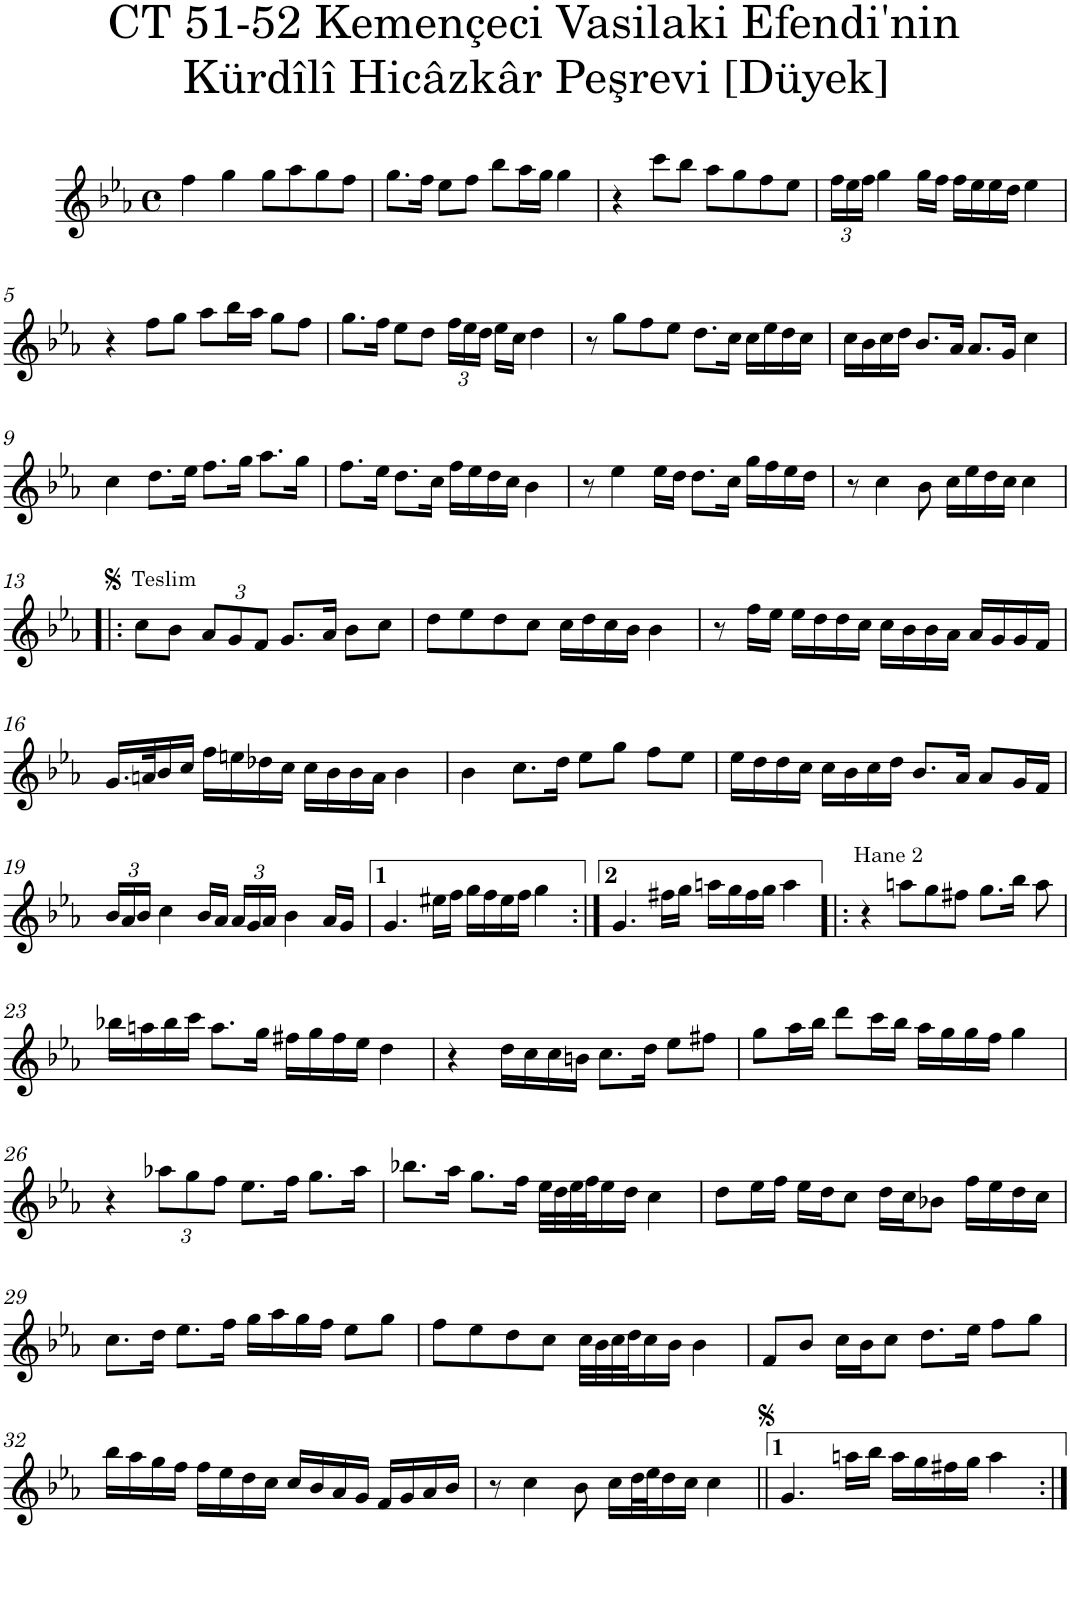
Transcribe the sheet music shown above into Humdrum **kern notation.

**kern
*part1
*staff1
*I"Piano
*I'Pno.
*clefG2
*k[b-e-a-]
*M4/4
*met(c)
=1
4ff\
4gg\
8gg\L
8aa-\
8gg\
8ff\J
=2
8.gg\L
16ff\Jk
8ee-\L
8ff\J
8bb-\L
16aa-\L
16gg\JJ
4gg\
=3
4r
8ccc\L
8bb-\J
8aa-\L
8gg\
8ff\
8ee-\J
=4
*Xbrackettup
24ff\LL
24ee-\
24ff\JJ
4gg\
16gg\LL
16ff\JJ
16ff\LL
16ee-\
16ee-\
16dd\JJ
4ee-\
!!LO:LB:g=z
=5
4r
8ff\L
8gg\J
8aa-\L
16bb-\L
16aa-\JJ
8gg\L
8ff\J
=6
8.gg\L
16ff\Jk
8ee-\L
8dd\J
24ff\LL
24ee-\
24dd\JJ
16ee-\LL
16cc\JJ
4dd\
=7
8r
8gg\L
8ff\
8ee-\J
8.dd\L
16cc\Jk
16cc\LL
16ee-\
16dd\
16cc\JJ
=8
16cc\LL
16b-\
16cc\
16dd\JJ
8.b-/L
16a-/Jk
8.a-/L
16g/Jk
4cc\
!!LO:LB:g=z
=9
4cc\
8.dd\L
16ee-\Jk
8.ff\L
16gg\Jk
8.aa-\L
16gg\Jk
=10
8.ff\L
16ee-\Jk
8.dd\L
16cc\Jk
16ff\LL
16ee-\
16dd\
16cc\JJ
4b-\
=11
8r
4ee-\
16ee-\LL
16dd\JJ
8.dd\L
16cc\Jk
16gg\LL
16ff\
16ee-\
16dd\JJ
=12
8r
4cc\
8b-\
16cc\LL
16ee-\
16dd\
16cc\JJ
4cc\
!!LO:LB:g=z
=13!|:
!LO:TX:a:t=Teslim
8cc\L
8b-\J
12a-/L
12g/
12f/J
8.g/L
16a-/Jk
8b-\L
8cc\J
=14
8dd\L
8ee-\
8dd\
8cc\J
16cc\LL
16dd\
16cc\
16b-\JJ
4b-\
=15
8r
16ff\LL
16ee-\JJ
16ee-\LL
16dd\
16dd\
16cc\JJ
16cc\LL
16b-\
16b-\
16a-\JJ
16a-/LL
16g/
16g/
16f/JJ
!!LO:LB:g=z
=16
16.g/LL
32an/K
16b-/
16cc/JJ
16ff\LL
16een\
16dd-X\
16cc\JJ
16cc\LL
16b-\
16b-\
16a\JJ
4b-\
=17
4b-\
8.cc\L
16dd\Jk
8ee-\L
8gg\J
8ff\L
8ee-\J
=18
16ee-\LL
16dd\
16dd\
16cc\JJ
16cc\LL
16b-\
16cc\
16dd\JJ
8.b-/L
16a-/Jk
8a-/L
16g/L
16f/JJ
!!LO:LB:g=z
=19
24b-/LL
24a-/
24b-/JJ
4cc\
16b-/LL
16a-/JJ
24a-/LL
24g/
24a-/JJ
4b-\
16a-/LL
16g/JJ
=20
4.g/
16ee#X\LL
16ff\JJ
16gg\LL
16ff\
16ee#\
16ff\JJ
4gg\
=21:|!
4.g/
16ff#X\LL
16gg\JJ
16aan\LL
16gg\
16ff#\
16gg\JJ
4aa\
=22!|:
!LO:TX:a:t=Hane 2
4r
8aan\L
8gg\
8ff#X\J
8.gg\L
16bb-\Jk
8aa\
!!LO:LB:g=z
=23
16bb-X\LL
16aan\
16bb-\
16ccc\JJ
8.aa\L
16gg\Jk
16ff#X\LL
16gg\
16ff#\
16ee-\JJ
4dd\
=24
4r
16dd\LL
16cc\
16cc\
16bn\JJ
8.cc\L
16dd\Jk
8ee-\L
8ff#X\J
=25
8gg\L
16aa-\L
16bb-\JJ
8ddd\L
16ccc\L
16bb-\JJ
16aa-\LL
16gg\
16gg\
16ff\JJ
4gg\
!!LO:LB:g=z
=26
4r
12aa-X\L
12gg\
12ff\J
8.ee-\L
16ff\Jk
8.gg\L
16aa-\Jk
=27
8.bb-X\L
16aa-\Jk
8.gg\L
16ff\Jk
32ee-\LLL
32dd\
32ee-\
32ff\J
16ee-\
16dd\JJ
4cc\
=28
8dd\L
16ee-\L
16ff\JJ
16ee-\LL
16dd\J
8cc\J
16dd\LL
16cc\J
8b-X\J
16ff\LL
16ee-\
16dd\
16cc\JJ
!!LO:LB:g=z
=29
8.cc\L
16dd\Jk
8.ee-\L
16ff\Jk
16gg\LL
16aa-\
16gg\
16ff\JJ
8ee-\L
8gg\J
=30
8ff\L
8ee-\
8dd\
8cc\J
32cc\LLL
32b-\
32cc\
32dd\J
16cc\
16b-\JJ
4b-\
=31
8f/L
8b-/J
16cc\LL
16b-\J
8cc\J
8.dd\L
16ee-\Jk
8ff\L
8gg\J
!!LO:LB:g=z
=32
16bb-\LL
16aa-\
16gg\
16ff\JJ
16ff\LL
16ee-\
16dd\
16cc\JJ
16cc/LL
16b-/
16a-/
16g/JJ
16f/LL
16g/
16a-/
16b-/JJ
=33
8r
4cc\
8b-\
16cc\LL
32dd\L
32ee-\J
16dd\
16cc\JJ
4cc\
=34||
4.g/
16aan\LL
16bb-\JJ
16aa\LL
16gg\
16ff#X\
16gg\JJ
4aa\
=:|!
*-
